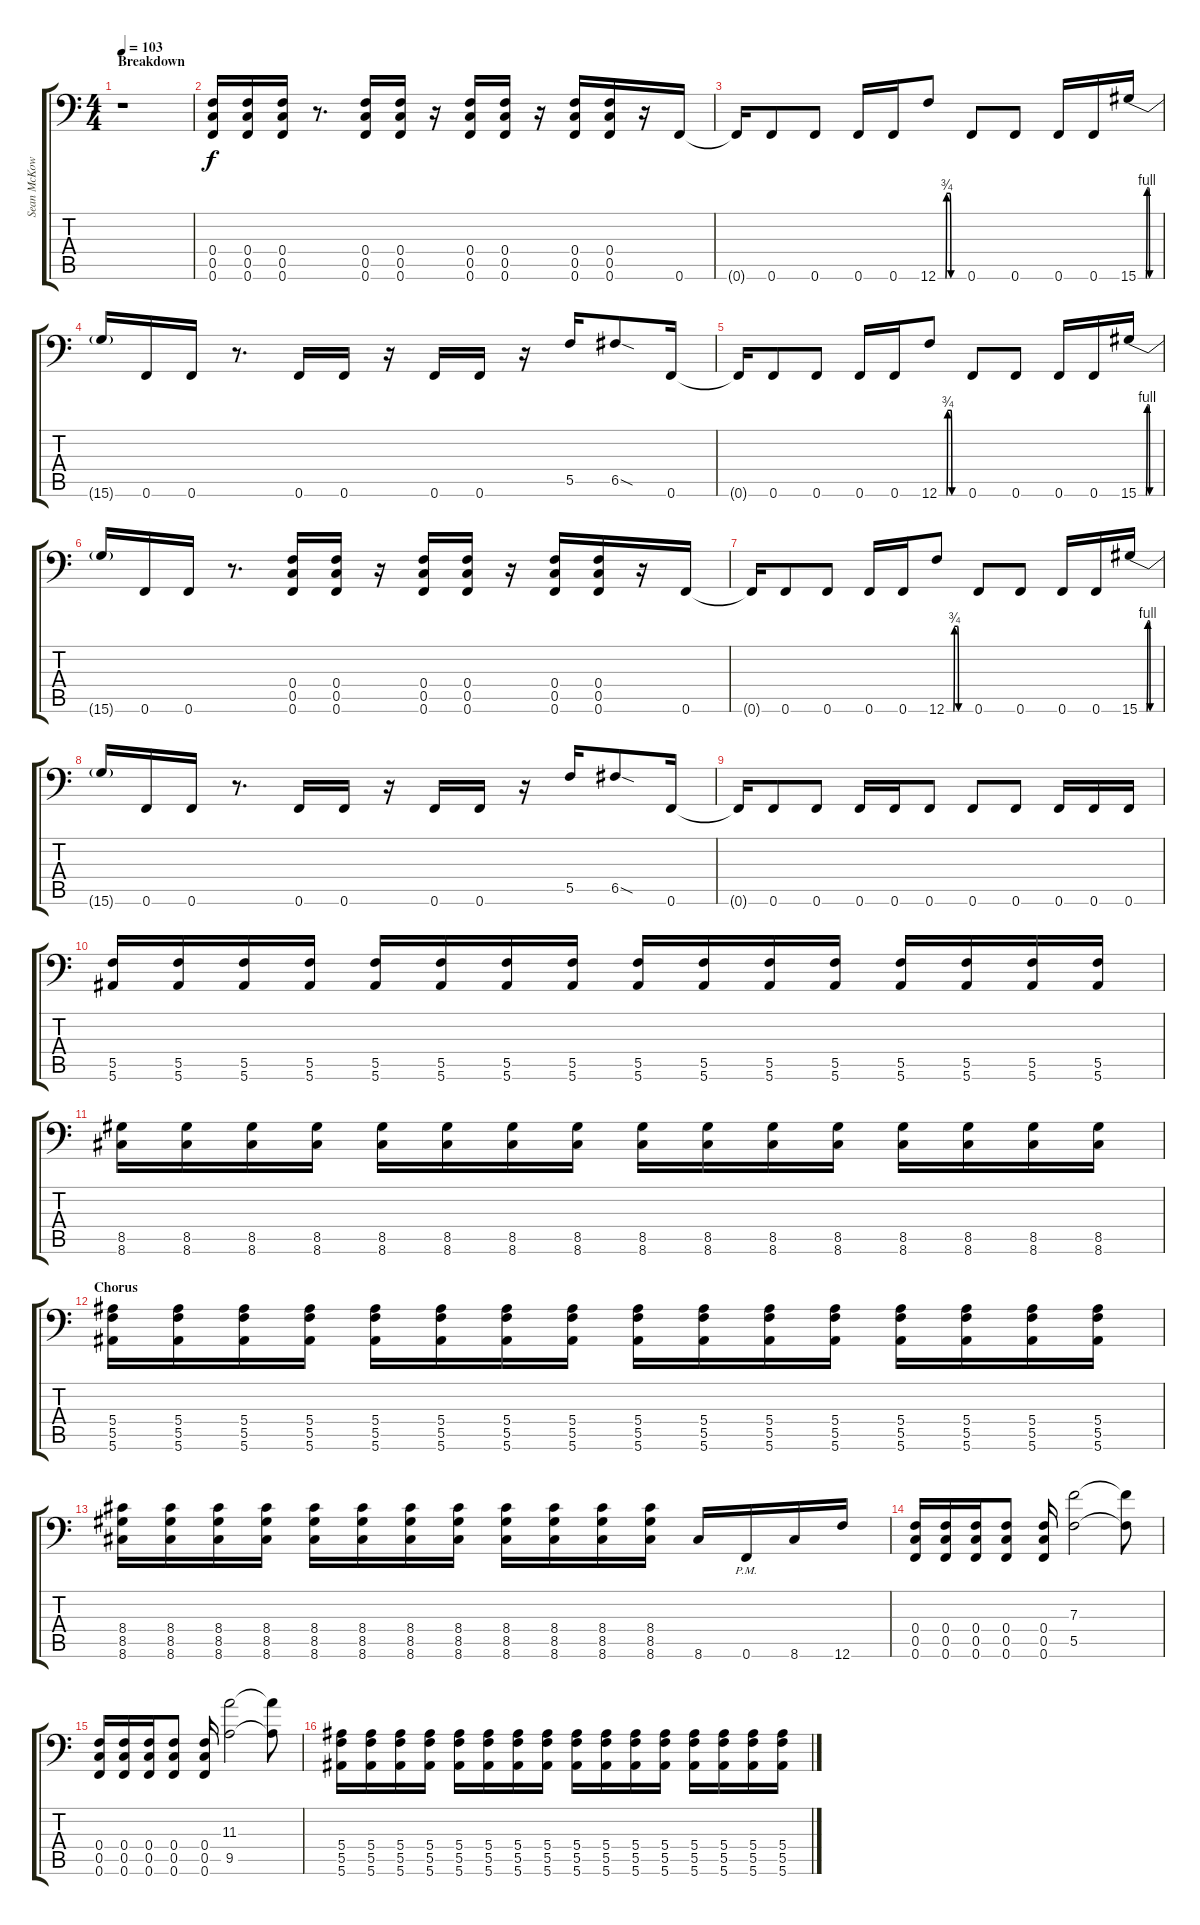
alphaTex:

\track ("Sean McKowski - Rhythm Guitar" "Sean McKow") {instrument distortionguitar}
\staff {score tabs}
\tuning (G3 D3 Bb2 F2 C2 F1) {hide}
\ts (4 4)
\section ("" "Breakdown")
\tempo 103
\clef f4
\ks c
r.1{dy f} |
(0.4 0.5 0.6).16 (0.4 0.5 0.6).16 (0.4 0.5 0.6).16 r.8{d} (0.4 0.5 0.6).16 (0.4 0.5 0.6).16 r.16 (0.4 0.5 0.6).16 (0.4 0.5 0.6).16 r.16 (0.4 0.5 0.6).16 (0.4 0.5 0.6).16 r.16 0.6.16 |
0.6{t}.16 0.6.8 0.6.8 0.6.16 0.6.16 12.6{be (custom 0 0 12 0 18 0 20 3 28 3 30 0 58 0 60 0)}.8 0.6.8 0.6.8 0.6.16 0.6.16 15.6{be (custom 0 0 15 0 22 0 25 4 30 4 32 0 60 0)}.16 |
15.6{t}.16 0.6.16 0.6.16 r.8{d} 0.6.16 0.6.16 r.16 0.6.16 0.6.16 r.16 5.5.16 6.5{sod}.8 0.6.16 |
0.6{t}.16 0.6.8 0.6.8 0.6.16 0.6.16 12.6{be (custom 0 0 12 0 18 0 20 3 28 3 30 0 58 0 60 0)}.8 0.6.8 0.6.8 0.6.16 0.6.16 15.6{be (custom 0 0 15 0 22 0 25 4 30 4 32 0 60 0)}.16 |
15.6{t}.16 0.6.16 0.6.16 r.8{d} (0.4 0.5 0.6).16 (0.4 0.5 0.6).16 r.16 (0.4 0.5 0.6).16 (0.4 0.5 0.6).16 r.16 (0.4 0.5 0.6).16 (0.4 0.5 0.6).16 r.16 0.6.16 |
0.6{t}.16 0.6.8 0.6.8 0.6.16 0.6.16 12.6{be (custom 0 0 12 0 18 0 20 3 28 3 30 0 58 0 60 0)}.8 0.6.8 0.6.8 0.6.16 0.6.16 15.6{be (custom 0 0 15 0 22 0 25 4 30 4 32 0 60 0)}.16 |
15.6{t}.16 0.6.16 0.6.16 r.8{d} 0.6.16 0.6.16 r.16 0.6.16 0.6.16 r.16 5.5.16 6.5{sod}.8 0.6.16 |
0.6{t}.16 0.6.8 0.6.8 0.6.16 0.6.16 0.6.8 0.6.8 0.6.8 0.6.16 0.6.16 0.6.16 |
(5.5 5.6).16{balance 0} (5.5 5.6).16 (5.5 5.6).16 (5.5 5.6).16 (5.5 5.6).16 (5.5 5.6).16 (5.5 5.6).16 (5.5 5.6).16 (5.5 5.6).16 (5.5 5.6).16 (5.5 5.6).16 (5.5 5.6).16 (5.5 5.6).16 (5.5 5.6).16 (5.5 5.6).16 (5.5 5.6).16 |
(8.5 8.6).16 (8.5 8.6).16 (8.5 8.6).16 (8.5 8.6).16 (8.5 8.6).16 (8.5 8.6).16 (8.5 8.6).16 (8.5 8.6).16 (8.5 8.6).16 (8.5 8.6).16 (8.5 8.6).16 (8.5 8.6).16 (8.5 8.6).16 (8.5 8.6).16 (8.5 8.6).16 (8.5 8.6).16 |
\section ("" "Chorus")
(5.4 5.5 5.6).16{balance 8} (5.4 5.5 5.6).16 (5.4 5.5 5.6).16 (5.4 5.5 5.6).16 (5.4 5.5 5.6).16 (5.4 5.5 5.6).16 (5.4 5.5 5.6).16 (5.4 5.5 5.6).16 (5.4 5.5 5.6).16 (5.4 5.5 5.6).16 (5.4 5.5 5.6).16 (5.4 5.5 5.6).16 (5.4 5.5 5.6).16 (5.4 5.5 5.6).16 (5.4 5.5 5.6).16 (5.4 5.5 5.6).16 |
(8.4 8.5 8.6).16 (8.4 8.5 8.6).16 (8.4 8.5 8.6).16 (8.4 8.5 8.6).16 (8.4 8.5 8.6).16 (8.4 8.5 8.6).16 (8.4 8.5 8.6).16 (8.4 8.5 8.6).16 (8.4 8.5 8.6).16 (8.4 8.5 8.6).16 (8.4 8.5 8.6).16 (8.4 8.5 8.6).16 8.6.16 0.6{pm}.16 8.6.16 12.6.16 |
(0.4 0.5 0.6).16 (0.4 0.5 0.6).16 (0.4 0.5 0.6).16 (0.4 0.5 0.6).8 (0.4 0.5 0.6).16 (7.3 5.5).2 (7.3{t} 5.5{t}).8 |
(0.4 0.5 0.6).16 (0.4 0.5 0.6).16 (0.4 0.5 0.6).16 (0.4 0.5 0.6).8 (0.4 0.5 0.6).16 (11.3 9.5).2 (11.3{t} 9.5{t}).8 |
(5.4 5.5 5.6).16 (5.4 5.5 5.6).16 (5.4 5.5 5.6).16 (5.4 5.5 5.6).16 (5.4 5.5 5.6).16 (5.4 5.5 5.6).16 (5.4 5.5 5.6).16 (5.4 5.5 5.6).16 (5.4 5.5 5.6).16 (5.4 5.5 5.6).16 (5.4 5.5 5.6).16 (5.4 5.5 5.6).16 (5.4 5.5 5.6).16 (5.4 5.5 5.6).16 (5.4 5.5 5.6).16 (5.4 5.5 5.6).16
